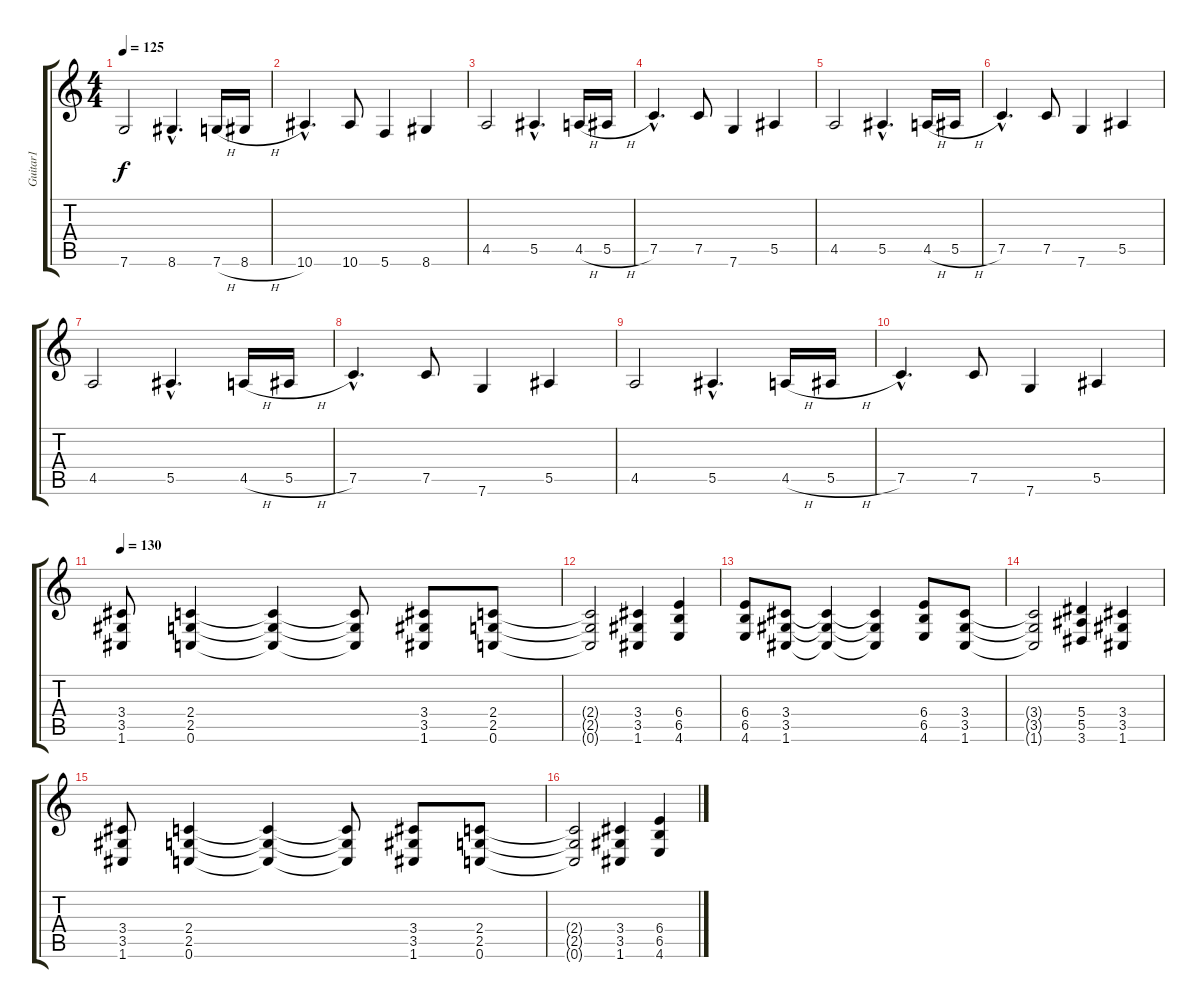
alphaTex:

\track ("Guitar1" "Guitar1") {instrument distortionguitar}
\staff {score tabs}
\tuning (C4 G3 Eb3 Bb2 F2 C2) {hide}
\ts (4 4)
\tempo 125
\clef g2
\ks c
7.6.2{dy f} 8.6{hac}.4{d} 7.6{h}.16 8.6{h}.16 |
10.6{hac}.4{d} 10.6.8 5.6.4 8.6.4 |
4.5.2 5.5{hac}.4{d} 4.5{h}.16 5.5{h}.16 |
7.5{hac}.4{d} 7.5.8 7.6.4 5.5.4 |
4.5.2 5.5{hac}.4{d} 4.5{h}.16 5.5{h}.16 |
7.5{hac}.4{d} 7.5.8 7.6.4 5.5.4 |
4.5.2 5.5{hac}.4{d} 4.5{h}.16 5.5{h}.16 |
7.5{hac}.4{d} 7.5.8 7.6.4 5.5.4 |
4.5.2 5.5{hac}.4{d} 4.5{h}.16 5.5{h}.16 |
7.5{hac}.4{d} 7.5.8 7.6.4 5.5.4 |
\tempo 130
(3.4 3.5 1.6).8 (2.4 2.5 0.6).4 (2.4{t} 2.5{t} 0.6{t}).4 (2.4{t} 2.5{t} 0.6{t}).8 (3.4 3.5 1.6).8 (2.4 2.5 0.6).8 |
(2.4{t} 2.5{t} 0.6{t}).2 (3.4 3.5 1.6).4 (6.4 6.5 4.6).4 |
(6.4 6.5 4.6).8 (3.4 3.5 1.6).8 (3.4{t} 3.5{t} 1.6{t}).4 (3.4{t} 3.5{t} 1.6{t}).4 (6.4 6.5 4.6).8 (3.4 3.5 1.6).8 |
(3.4{t} 3.5{t} 1.6{t}).2 (5.4 5.5 3.6).4 (3.4 3.5 1.6).4 |
(3.4 3.5 1.6).8 (2.4 2.5 0.6).4 (2.4{t} 2.5{t} 0.6{t}).4 (2.4{t} 2.5{t} 0.6{t}).8 (3.4 3.5 1.6).8 (2.4 2.5 0.6).8 |
(2.4{t} 2.5{t} 0.6{t}).2 (3.4 3.5 1.6).4 (6.4 6.5 4.6).4
